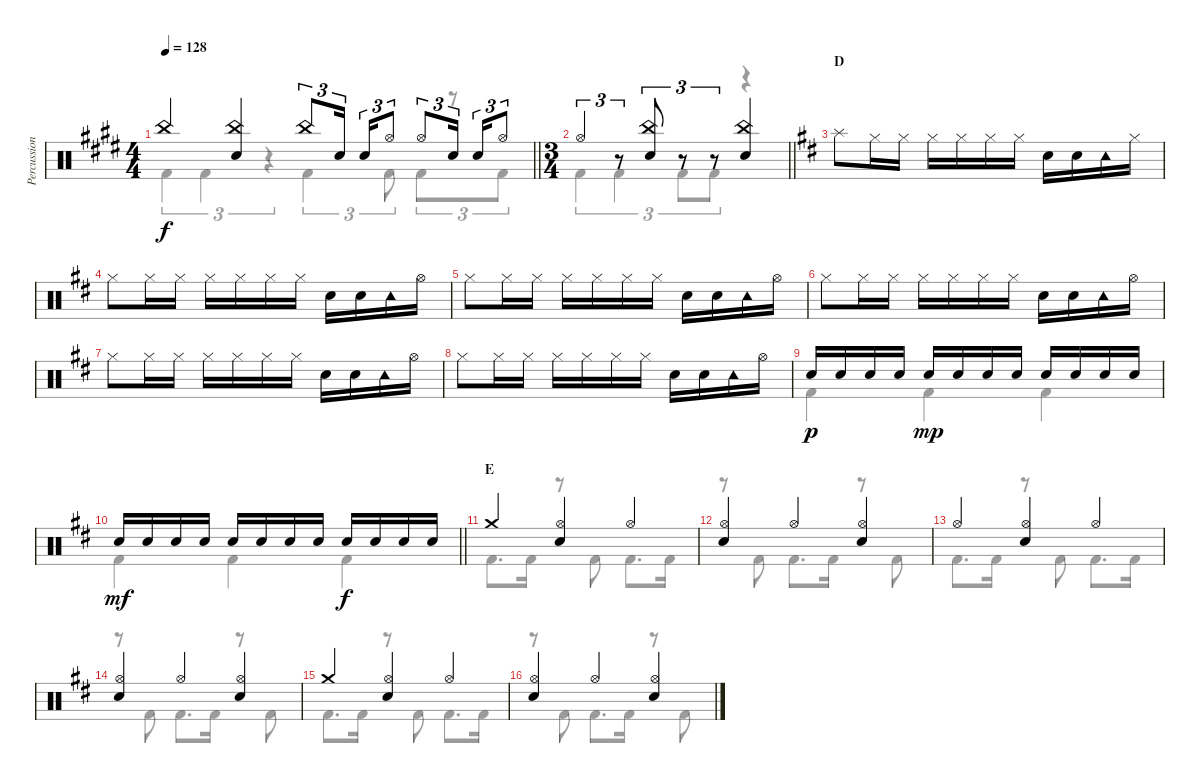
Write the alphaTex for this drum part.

\track ("Percussion" "Percussion") {instrument percussion}
\staff {score}
\articulation defaults
\voice
\ts (4 4)
\tempo 128
\clef neutral
\barLineRight lightlight
\ks e "China (hit)".4{dy f}
("China (hit)" "Electric Snare (hit)").4 "China (hit)".8{tu (3 2)} "Electric Snare (hit)".16{tu (3 2)} "Electric Snare (hit)".16{tu (3 2)} "Hi-Hat (open)".8{tu (3 2)} "Hi-Hat (open)".8{tu (3 2)} "Electric Snare (hit)".16{tu (3 2)} "Electric Snare (hit)".16{tu (3 2)} "Hi-Hat (open)".8{tu (3 2)} |
\ts (3 4)
\barLineRight lightlight
\ks c#minor "Hi-Hat (open)".4{tu (3 2)}
r.8{tu (3 2)} ("China (hit)" "Electric Snare (hit)").8{tu (3 2)} r.8{tu (3 2)} r.8{tu (3 2)} ("China (hit)" "Electric Snare (hit)").4 |
\section ("" "D")
\ks d "Splash (hit)".8 "Hi-Hat (closed)".16 "Hi-Hat (closed)".16 "Hi-Hat (closed)".16 "Hi-Hat (closed)".16 "Hi-Hat (closed)".16 "Hi-Hat (closed)".16 "Electric Snare (hit)".16 "Electric Snare (hit)".16 "Tambourine (hit)".16 "Hi-Hat (closed)".16
|
"Hi-Hat (closed)".8 "Hi-Hat (closed)".16 "Hi-Hat (closed)".16 "Hi-Hat (closed)".16 "Hi-Hat (closed)".16 "Hi-Hat (closed)".16 "Hi-Hat (closed)".16 "Electric Snare (hit)".16 "Electric Snare (hit)".16 "Tambourine (hit)".16 "Hi-Hat (open)".16 |
"Hi-Hat (closed)".8 "Hi-Hat (closed)".16 "Hi-Hat (closed)".16 "Hi-Hat (closed)".16 "Hi-Hat (closed)".16 "Hi-Hat (closed)".16 "Hi-Hat (closed)".16 "Electric Snare (hit)".16 "Electric Snare (hit)".16 "Tambourine (hit)".16 "Hi-Hat (open)".16 |
"Hi-Hat (closed)".8 "Hi-Hat (closed)".16 "Hi-Hat (closed)".16 "Hi-Hat (closed)".16 "Hi-Hat (closed)".16 "Hi-Hat (closed)".16 "Hi-Hat (closed)".16 "Electric Snare (hit)".16 "Electric Snare (hit)".16 "Tambourine (hit)".16 "Hi-Hat (open)".16 |
"Hi-Hat (closed)".8 "Hi-Hat (closed)".16 "Hi-Hat (closed)".16 "Hi-Hat (closed)".16 "Hi-Hat (closed)".16 "Hi-Hat (closed)".16 "Hi-Hat (closed)".16 "Electric Snare (hit)".16 "Electric Snare (hit)".16 "Tambourine (hit)".16 "Hi-Hat (open)".16 |
"Hi-Hat (closed)".8 "Hi-Hat (closed)".16 "Hi-Hat (closed)".16 "Hi-Hat (closed)".16 "Hi-Hat (closed)".16 "Hi-Hat (closed)".16 "Hi-Hat (closed)".16 "Electric Snare (hit)".16 "Electric Snare (hit)".16 "Tambourine (hit)".16 "Hi-Hat (open)".16 |
"Electric Snare (hit)".16{dy p} "Electric Snare (hit)".16 "Electric Snare (hit)".16 "Electric Snare (hit)".16 "Electric Snare (hit)".16{dy mp} "Electric Snare (hit)".16 "Electric Snare (hit)".16 "Electric Snare (hit)".16 "Electric Snare (hit)".16 "Electric Snare (hit)".16 "Electric Snare (hit)".16 "Electric Snare (hit)".16 |
\barLineRight lightlight "Electric Snare (hit)".16{dy mf} "Electric Snare (hit)".16 "Electric Snare (hit)".16 "Electric Snare (hit)".16 "Electric Snare (hit)".16 "Electric Snare (hit)".16 "Electric Snare (hit)".16 "Electric Snare (hit)".16 "Electric Snare (hit)".16{dy f} "Electric Snare (hit)".16 "Electric Snare (hit)".16 "Electric Snare (hit)".16
|
\section ("" "E")
"Crash medium (hit)".4 ("Hi-Hat (open)" "Electric Snare (hit)").4 "Hi-Hat (open)".4 |
("Hi-Hat (open)" "Electric Snare (hit)").4 "Hi-Hat (open)".4 ("Hi-Hat (open)" "Electric Snare (hit)").4 |
"Hi-Hat (open)".4 ("Hi-Hat (open)" "Electric Snare (hit)").4 "Hi-Hat (open)".4 |
("Hi-Hat (open)" "Electric Snare (hit)").4 "Hi-Hat (open)".4 ("Hi-Hat (open)" "Electric Snare (hit)").4 |
"Crash medium (hit)".4 ("Hi-Hat (open)" "Electric Snare (hit)").4 "Hi-Hat (open)".4 |
("Hi-Hat (open)" "Electric Snare (hit)").4 "Hi-Hat (open)".4 ("Hi-Hat (open)" "Electric Snare (hit)").4
\voice
\clef neutral
\ottava regular
\simile none
\barLineRight lightlight
\ks e "Kick (hit) 2".4{tu (3 2) dy f} "Kick (hit) 2".4{tu (3 2)}
r.4{tu (3 2)} "Kick (hit) 2".4{tu (3 2)} "Kick (hit) 2".8{tu (3 2)} "Kick (hit) 2".8{tu (3 2)} r.8{tu (3 2)} "Kick (hit) 2".8{tu (3 2)} |
\barLineRight lightlight
\ks c#minor "Kick (hit) 2".4{tu (3 2)} "Kick (hit) 2".4{tu (3 2)} "Kick (hit) 2".8{tu (3 2)} "Kick (hit) 2".8{tu (3 2)}
r.4 |
\ks d
|
|
|
|
|
|
"Kick (hit) 2".4 "Kick (hit) 2".4 "Kick (hit) 2".4 |
\barLineRight lightlight "Kick (hit) 2".4 "Kick (hit) 2".4 "Kick (hit) 2".4
|
"Kick (hit) 2".8{d} "Kick (hit) 2".16 r.8 "Kick (hit) 2".8 "Kick (hit) 2".8{d} "Kick (hit) 2".16 |
r.8 "Kick (hit) 2".8 "Kick (hit) 2".8{d} "Kick (hit) 2".16 r.8 "Kick (hit) 2".8 |
"Kick (hit) 2".8{d} "Kick (hit) 2".16 r.8 "Kick (hit) 2".8 "Kick (hit) 2".8{d} "Kick (hit) 2".16 |
r.8 "Kick (hit) 2".8 "Kick (hit) 2".8{d} "Kick (hit) 2".16 r.8 "Kick (hit) 2".8 |
"Kick (hit) 2".8{d} "Kick (hit) 2".16 r.8 "Kick (hit) 2".8 "Kick (hit) 2".8{d} "Kick (hit) 2".16 |
r.8 "Kick (hit) 2".8 "Kick (hit) 2".8{d} "Kick (hit) 2".16 r.8 "Kick (hit) 2".8
